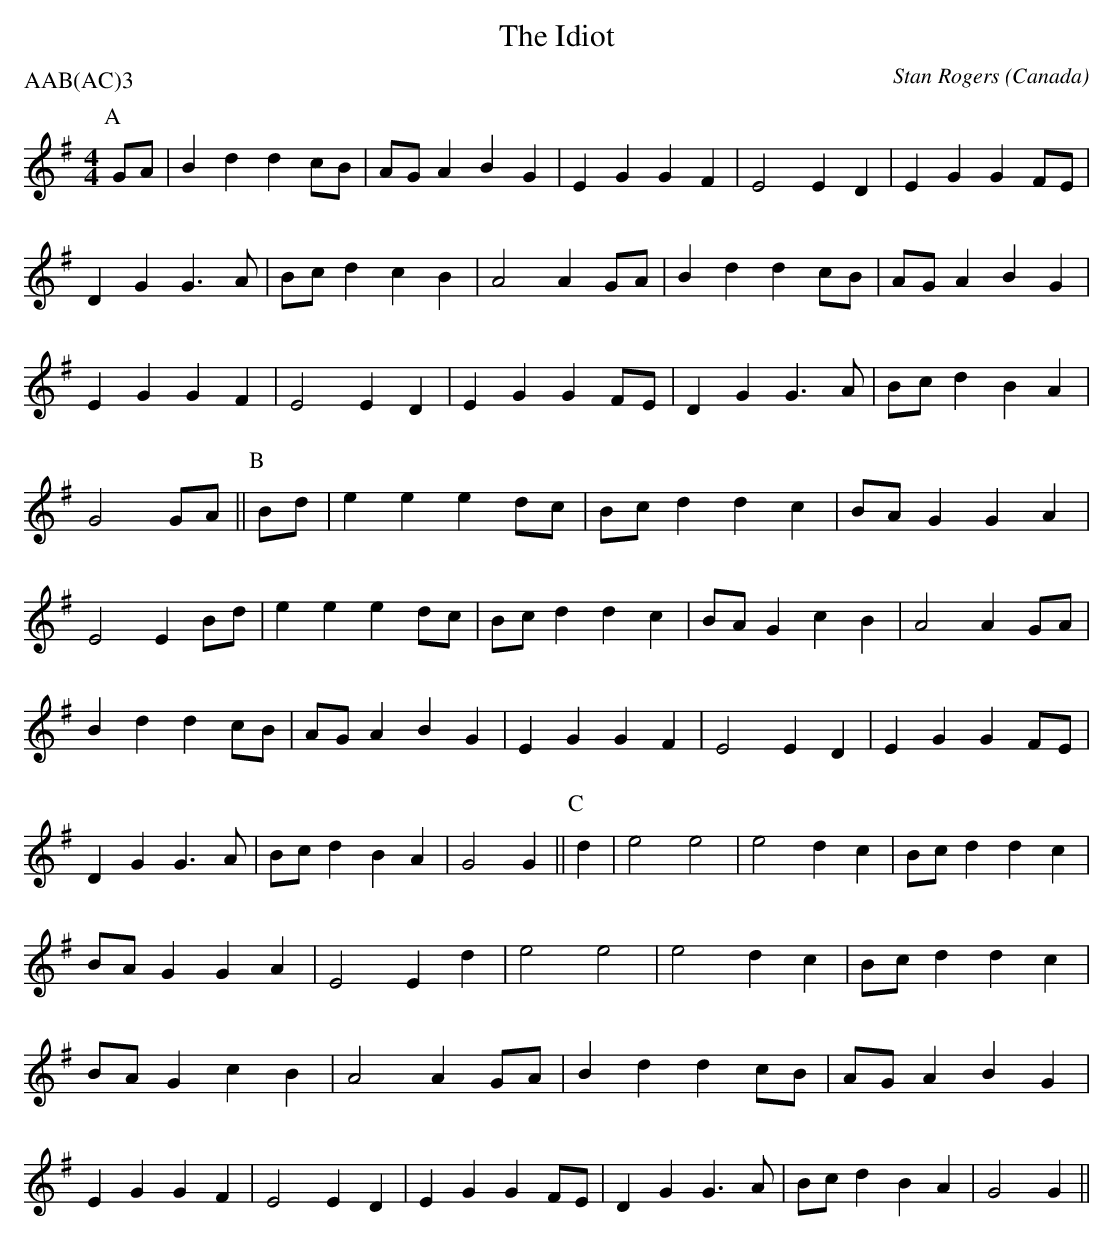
X:1
T:The Idiot
M:4/4
C:Stan Rogers
O:Canada
P:AAB(AC)3
K:G
P:A
GA | B2 d2   d2    cB | AG A2 B2 G2 | E2 G2 G2 F2 | E4  E2 \
D2 | E2 G2   G2    FE | D2 G2 G3  A | Bc d2 c2 B2 | A4  A2 \
GA | B2 d2   d2    cB | AG A2 B2 G2 | E2 G2 G2 F2 | E4  E2 \
D2 | E2 G2   G2    FE | D2 G2 G3  A | Bc d2 B2 A2 | G4  GA ||\
P:B
Bd | e2 e2   e2    dc | Bc d2 d2 c2 | BA G2 G2 A2 | E4  E2 \
Bd | e2 e2   e2    dc | Bc d2 d2 c2 | BA G2 c2 B2 | A4  A2 \
GA | B2 d2   d2    cB | AG A2 B2 G2 | E2 G2 G2 F2 | E4  E2 \
D2 | E2 G2   G2    FE | D2 G2 G3  A | Bc d2 B2 A2 | G4  G2 ||\
P:C
d2 | e4 e4 | e4 d2 c2 | Bc d2 d2 c2 | BA G2 G2 A2 | E4  E2 \
d2 | e4 e4 | e4 d2 c2 | Bc d2 d2 c2 | BA G2 c2 B2 | A4  A2 \
GA | B2 d2   d2    cB | AG A2 B2 G2 | E2 G2 G2 F2 | E4  E2 \
D2 | E2 G2   G2    FE | D2 G2 G3  A | Bc d2 B2 A2 | G4  G2 ||
